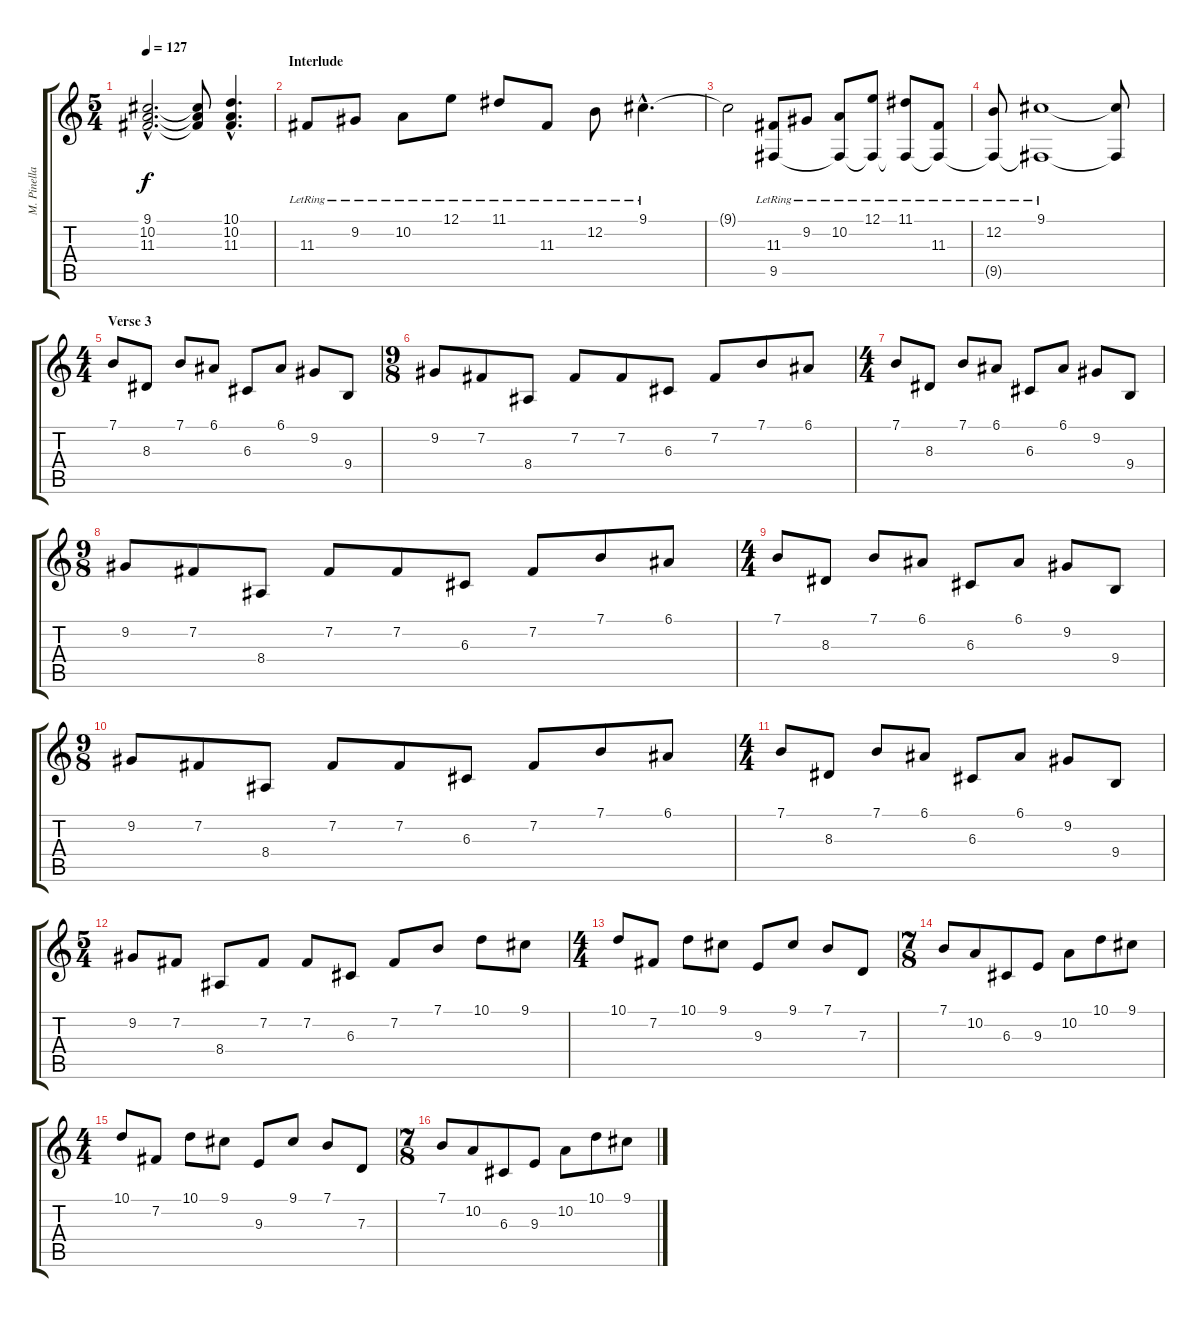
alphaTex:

\track ("M. Pinella [Piano]" "M. Pinella") {instrument brightacousticpiano}
\staff {score tabs}
\tuning (E4 B3 G3 D3 A2 E2) {hide}
\ts (5 4)
\tempo 127
\clef g2
\ks c
(9.1{hac} 10.2{hac} 11.3{hac}).2{d dy f} (9.1{t} 10.2{t} 11.3{t}).8 (10.1{hac} 10.2{hac} 11.3{hac}).4{d} |
\section ("" "Interlude")
11.3{lr}.8 9.2{lr}.8 10.2{lr}.8 12.1{lr}.8 11.1{lr}.8 11.3{lr}.8 12.2{lr}.8 9.1{hac lr}.4{d} |
9.1{t}.2 (11.3{lr} 9.5{lr}).8 9.2{lr}.8 (10.2{lr} 9.5{t}).8 (12.1{lr} 9.5{t}).8 (11.1{lr} 9.5{t}).8 (11.3{lr} 9.5{t}).8 |
(12.2{lr} 9.5{t}).8 (9.1{lr} 9.5{t}).1 (9.1{t} 9.5{t}).8 |
\ts (4 4)
\section ("" "Verse 3")
7.1.8 8.3.8 7.1.8 6.1.8 6.3.8 6.1.8 9.2.8 9.4.8 |
\ts (9 8)
9.2.8 7.2.8 8.4.8 7.2.8 7.2.8 6.3.8 7.2.8 7.1.8 6.1.8 |
\ts (4 4)
7.1.8 8.3.8 7.1.8 6.1.8 6.3.8 6.1.8 9.2.8 9.4.8 |
\ts (9 8)
9.2.8 7.2.8 8.4.8 7.2.8 7.2.8 6.3.8 7.2.8 7.1.8 6.1.8 |
\ts (4 4)
7.1.8 8.3.8 7.1.8 6.1.8 6.3.8 6.1.8 9.2.8 9.4.8 |
\ts (9 8)
9.2.8 7.2.8 8.4.8 7.2.8 7.2.8 6.3.8 7.2.8 7.1.8 6.1.8 |
\ts (4 4)
7.1.8 8.3.8 7.1.8 6.1.8 6.3.8 6.1.8 9.2.8 9.4.8 |
\ts (5 4)
9.2.8 7.2.8 8.4.8 7.2.8 7.2.8 6.3.8 7.2.8 7.1.8 10.1.8 9.1.8 |
\ts (4 4)
10.1.8 7.2.8 10.1.8 9.1.8 9.3.8 9.1.8 7.1.8 7.3.8 |
\ts (7 8)
7.1.8 10.2.8 6.3.8 9.3.8 10.2.8 10.1.8 9.1.8 |
\ts (4 4)
10.1.8 7.2.8 10.1.8 9.1.8 9.3.8 9.1.8 7.1.8 7.3.8 |
\ts (7 8)
7.1.8 10.2.8 6.3.8 9.3.8 10.2.8 10.1.8 9.1.8
